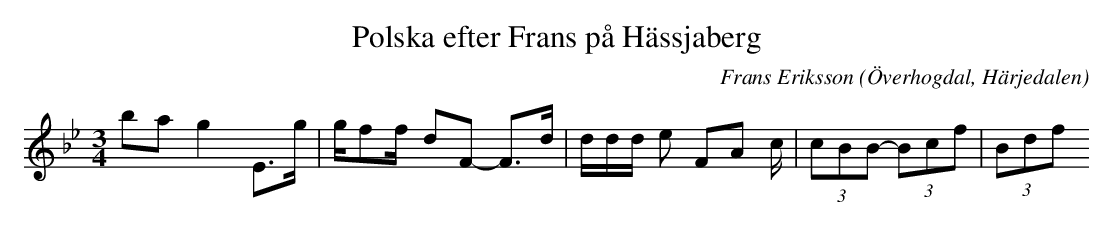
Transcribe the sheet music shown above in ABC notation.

X:1
T:Polska efter Frans på Hässjaberg
O:Överhogdal, Härjedalen
M:3/4
C:Frans Eriksson
K:Bb
ba g2 E>g |g/ff/- dF- F>d|d/d/d/ e4/3 F4/3A4/3 c/| (3cBB -(3Bcf|-(3Bdf
